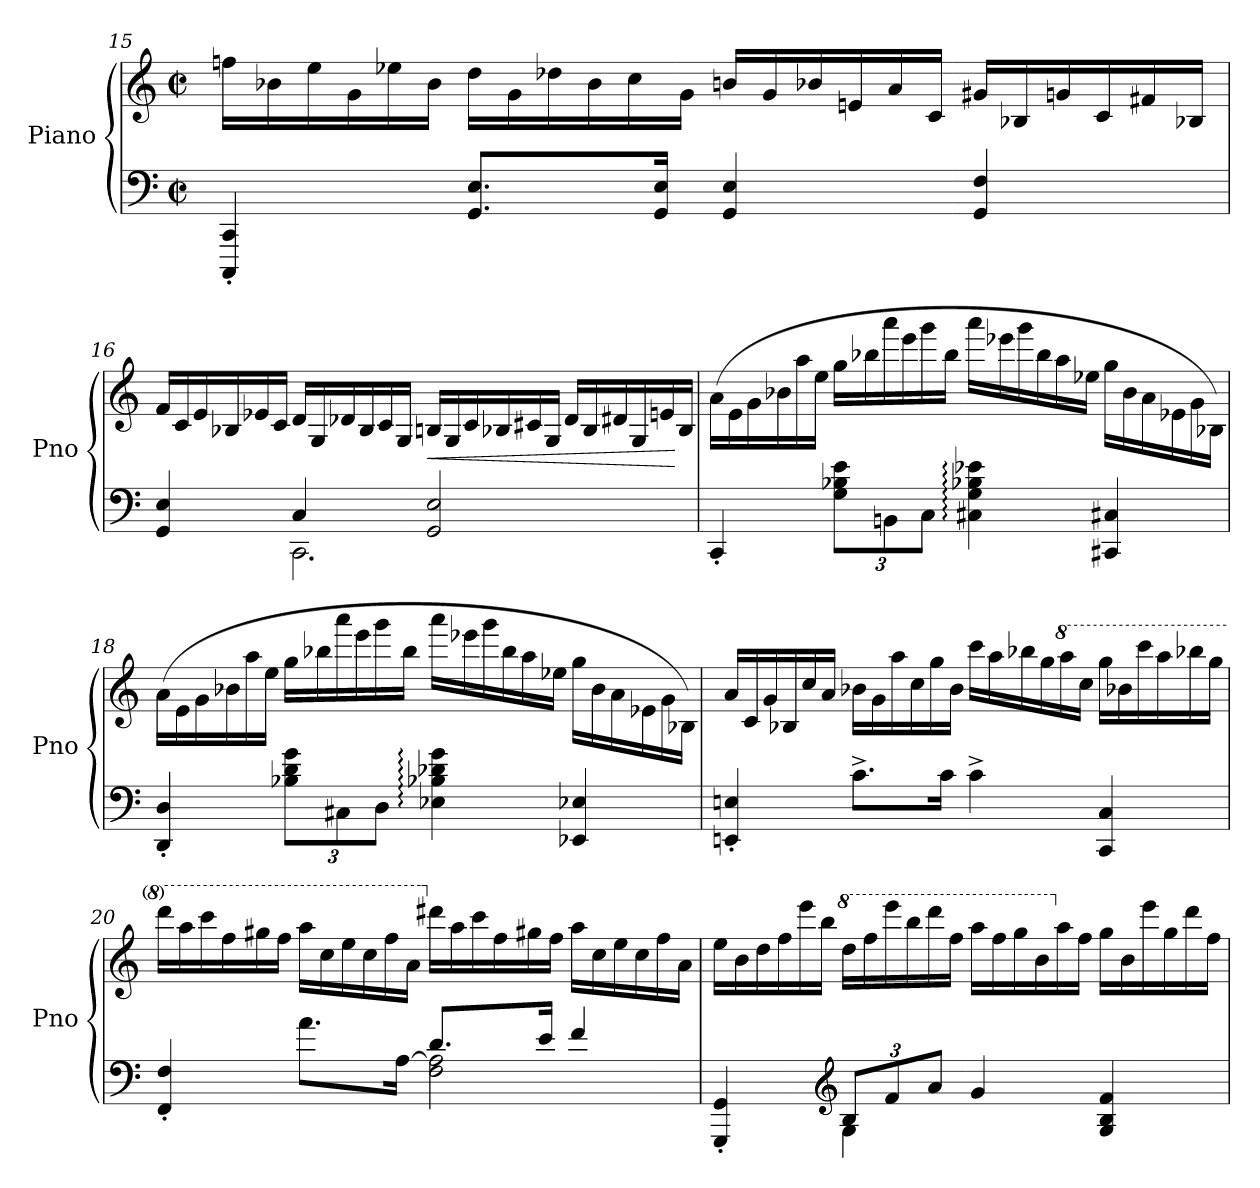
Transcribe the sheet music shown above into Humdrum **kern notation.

**kern	**kern	**dynam
*part1	*part1	*part1
*staff2	*staff1	*staff1/2
*I"Piano	*	*
*I'Pno	*	*
!!LO:LB:g=z
*clefF4	*clefG2	*
*k[]	*k[]	*
*M4/4	*M4/4	*
*met(c|)	*met(c|)	*
*	*Xtuplet	*
=15	=15	=15
!	!	!LO:DY:b
4CCC/' 4CC/'	24ffn\LL	other-dynamics
.	24b-X\	.
.	24ee\	.
.	24g\	.
.	24ee-X\	.
.	24b-\JJ	.
8.GG/ 8.E/L	24dd\LL	.
.	24g\	.
.	24dd-X\	.
.	24b-\	.
.	24cc\	.
16GG/ 16E/Jk	.	.
.	24g\JJ	.
4GG/ 4E/	24bn/LL	.
.	24g/	.
.	24b-X/	.
.	24en/	.
.	24a/	.
.	24c/JJ	.
4GG/ 4F/	24g#X/LL	.
.	24B-X/	.
.	24gn/	.
.	24c/	.
.	24f#X/	.
.	24B-X/JJ	.
!!LO:LB:g=z
=16	=16	=16
*^	*	*
4GG/ 4E/	4ryy	24f/LL	.
.	.	24c/	.
.	.	24e/	.
.	.	24B-X/	.
.	.	24e-X/	.
.	.	24c/JJ	.
4C/	2.CC\	24d/LL	.
.	.	24G/	.
.	.	24d-X/	.
.	.	24B-/	.
.	.	24c/	.
.	.	24G/JJ	.
!	!	!	!LO:HP:b
2GG/ 2E/	.	24Bn/LL	<
.	.	24G/	.
.	.	24c/	.
.	.	24B-X/	.
.	.	24c#X/	.
.	.	24G/JJ	.
.	.	24d-/LL	.
.	.	24B-/	.
.	.	24d#X/	.
.	.	24G/	.
.	.	24en/	.
.	.	24B-/JJ	[
*v	*v	*	*
!!LO:PB:g=z
=17	=17	=17
4CC'/	(24a\LL	.
.	24e\	.
.	24g\	.
.	24b-X\	.
.	24aa\	.
.	24ee\JJ	.
*Xbrackettup	*	*
12G\ 12B-X\ 12e\L	24gg\LL	.
.	24bb-X\	.
12BBn\	24aaa\	.
.	24eee\	.
12C\J	24ggg\	.
.	24bb-\JJ	.
4C#X\: 4G\: 4B-X\: 4e-X\:	24aaa\LL	.
.	24eee-X\	.
.	24ggg\	.
.	24bb-\	.
.	24aa\	.
.	24ee-X\JJ	.
4CC#X/ 4C#X/	24gg\LL	.
.	24b-\	.
.	24a\	.
.	24e-X\	.
.	24g\	.
.	24B-X\JJ)	.
!!LO:LB:g=z
=18	=18	=18
4DD/' 4D/'	(24a\LL	.
.	24e\	.
.	24g\	.
.	24b-X\	.
.	24aa\	.
.	24ee\JJ	.
12B-X\ 12d\ 12g\L	24gg\LL	.
.	24bb-X\	.
12C#X\	24aaa\	.
.	24eee\	.
12D\J	24ggg\	.
.	24bb-\JJ	.
4E-X\: 4B-X\: 4d-X\: 4g\:	24aaa\LL	.
.	24eee-X\	.
.	24ggg\	.
.	24bb-\	.
.	24aa\	.
.	24ee-X\JJ	.
4EE-X/ 4E-X/	24gg\LL	.
.	24b-\	.
.	24a\	.
.	24e-X\	.
.	24g\	.
.	24B-X\JJ)	.
!!LO:LB:g=z
=19	=19	=19
4EEn/' 4En/'	24a/LL	.
.	24c/	.
.	24g/	.
.	24B-X/	.
.	24cc/	.
.	24a/JJ	.
8.c^\L	24b-X\LL	.
.	24g\	.
.	24aa\	.
.	24cc\	.
.	24gg\	.
16c\Jk	.	.
.	24b-\JJ	.
4c^\	24ccc\LL	.
.	24aa\	.
.	24bb-X\	.
.	24gg\	.
*	*8va	*
.	24aaa\	.
.	24ccc\JJ	.
4CC/ 4C/	24ggg\LL	.
.	24bb-X\	.
.	24cccc\	.
.	24aaa\	.
.	24bbb-X\	.
.	24ggg\JJ	.
=20	=20	=20
*^	*	*
4FF/' 4F/'	2ryy	24dddd\LL	.
.	.	24aaa\	.
.	.	24cccc\	.
.	.	24fff\	.
.	.	24ggg#X\	.
.	.	24fff\JJ	.
8.a\L	.	24aaa\LL	.
.	.	24ccc\	.
.	.	24eee\	.
.	.	24ccc\	.
.	.	24fff\	.
[16A\Jk	.	.	.
.	.	24aa\JJ	.
*	*	*X8va	*
2F\ 2A\]	8.d/L	24ddd#X\LL	.
.	.	24aa\	.
.	.	24ccc\	.
.	.	24ff\	.
.	.	24gg#X\	.
.	16e/Jk	.	.
.	.	24ff\JJ	.
.	4f/	24aa\LL	.
.	.	24cc\	.
.	.	24ee\	.
.	.	24cc\	.
.	.	24ff\	.
.	.	24a\JJ	.
!!LO:LB:g=z
=21	=21	=21	=21
4GGG/' 4GG/'	4ryy	24ee\LL	.
.	.	24b\	.
.	.	24dd\	.
.	.	24ff\	.
.	.	24eee\	.
.	.	24bb\JJ	.
*clefG2	*	*	*
*	*	*8va	*
12B/L	4G\	24ddd\LL	.
.	.	24fff\	.
12f/	.	24eeee\	.
.	.	24bbb\	.
12a/J	.	24dddd\	.
.	.	24fff\JJ	.
4g/	2ryy	24aaa\LL	.
.	.	24fff\	.
.	.	24ggg\	.
.	.	24bb\	.
*	*	*X8va	*
.	.	24aa\	.
.	.	24ff\JJ	.
4G/ 4B/ 4f/	.	24gg\LL	.
.	.	24b\	.
.	.	24eee\	.
.	.	24gg\	.
.	.	24ddd\	.
.	.	24ff\JJ	.
*v	*v	*	*
=	=	=
*-	*-	*-
